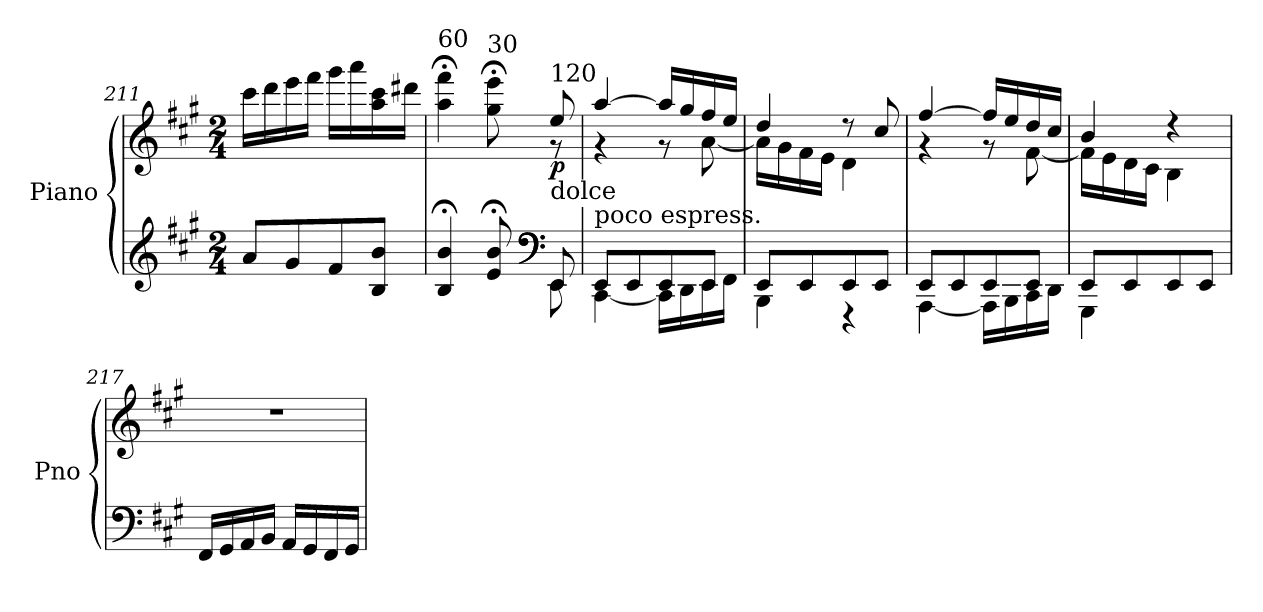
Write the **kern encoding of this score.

**kern	**kern	**dynam
*part1	*part1	*part1
*staff2	*staff1	*staff1/2
*I"Piano	*	*
*I'Pno	*	*
!!LO:LB:g=z
*clefG2	*clefG2	*
*k[f#c#g#]	*k[f#c#g#]	*
*A:	*A:	*
*M2/4	*M2/4	*
=211	=211	=211
8a/L	16ccc#\LL	.
.	16ddd\	.
8g#/	16eee\	.
.	16fff#\JJ	.
8f#/	16ggg#\LL	.
.	16aaa\	.
8B/ 8b/J	16aa\ 16ccc#\	.
.	16ddd#X\JJ	.
=212	=212	=212
*^	*^	*
!	!	!LO:TX:a:t=60	!	!
4B/; 4b/;	4.ryy	4aa\;< 4fff#\;<	4.ryy	.
!	!	!LO:TX:a:t=30	!	!
8e/; 8b/;	.	8gg#\;< 8eee\;<	.	.
*clefF4	*	*	*	*
!	!	!LO:TX:a:t=120	!	!
!	!	!LO:TX:b:t=dolce	!	!
!	!	!	!	!LO:DY:b
8EE/	8EE\	8ee/	8rg	p
=213	=213	=213	=213	=213
!	!	!LO:TX:b:t=poco espress.	!	!
8EE/L	[4CC#\	[4aa/	4rg	.
8EE/	.	.	.	.
8EE/	16CC#\LL]	16aa/LL]	8rg	.
.	16DD\	16gg#/	.	.
8EE/J	16EE\	16ff#/	[8a\	.
.	16FF#\JJ	16ee/JJ	.	.
=214	=214	=214	=214	=214
8EE/L	4BBB\	4dd/	16a\LL]	.
.	.	.	16g#\	.
8EE/	.	.	16f#\	.
.	.	.	16e\JJ	.
8EE/	4rFFF	8rdd	4d\	.
8EE/J	.	8cc#/	.	.
=215	=215	=215	=215	=215
8EE/L	[4AAA\	[4ff#/	4rg	.
8EE/	.	.	.	.
8EE/	16AAA\LL]	16ff#/LL]	8rg	.
.	16BBB\	16ee/	.	.
8EE/J	16CC#\	16dd/	[8f#\	.
.	16DD\JJ	16cc#/JJ	.	.
=216	=216	=216	=216	=216
8EE/L	4GGG#\	4b/	16f#\LL]	.
.	.	.	16e\	.
8EE/	.	.	16d\	.
.	.	.	16c#\JJ	.
8EE/	4ryy	4rdd	4B\	.
8EE/J	.	.	.	.
*v	*v	*	*	*
*	*v	*v	*
!!LO:PB:g=z
=217	=217	=217
16FF#/LL	2r	.
16GG#/	.	.
16AA/	.	.
16BB/JJ	.	.
16AA/LL	.	.
16GG#/	.	.
16FF#/	.	.
16GG#/JJ	.	.
=	=	=
*-	*-	*-
